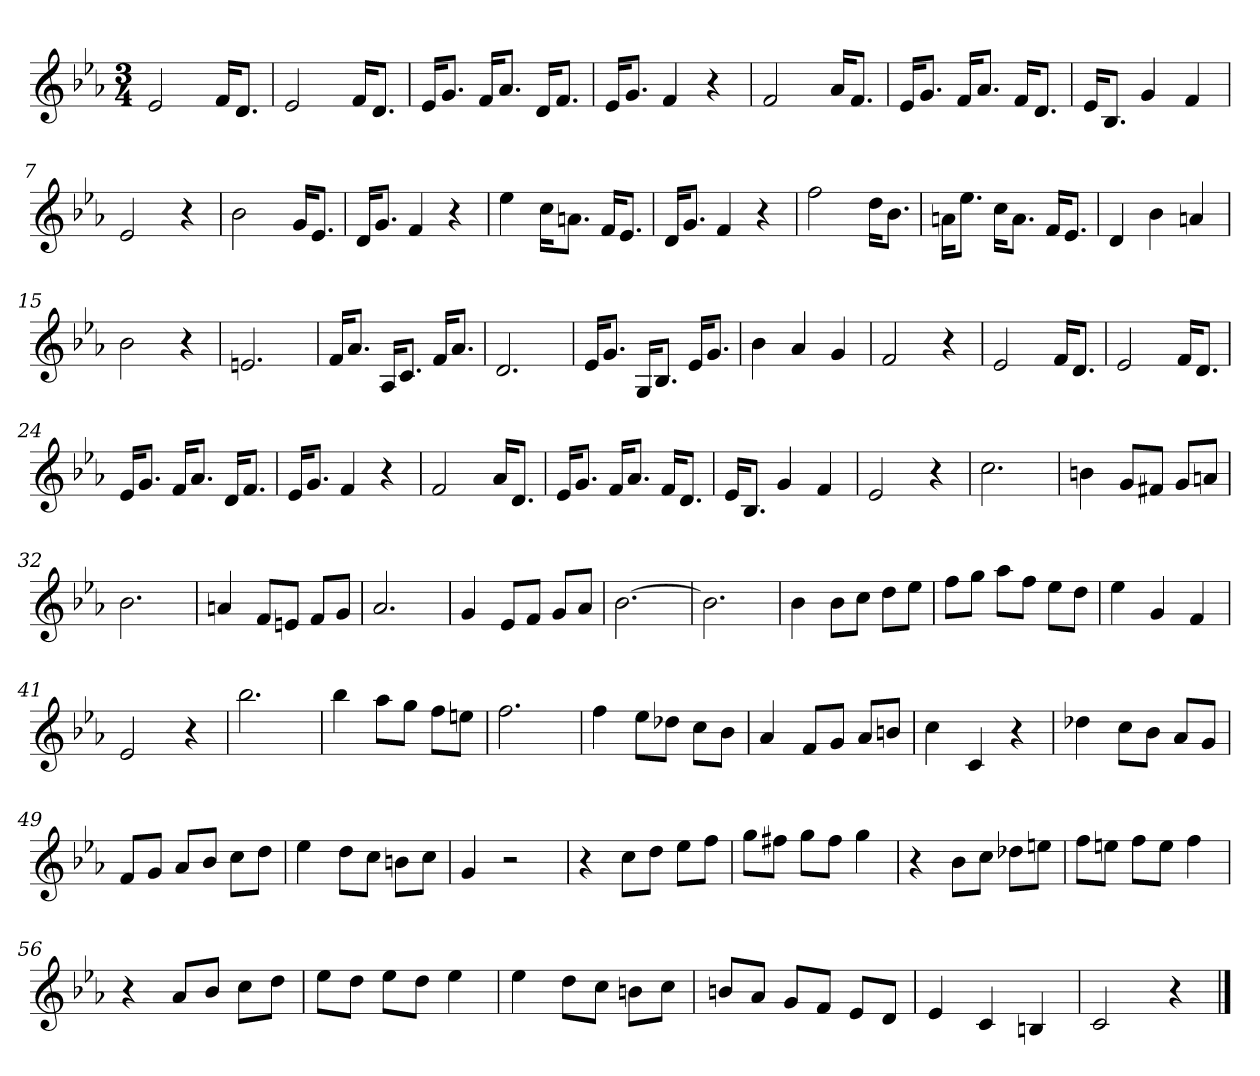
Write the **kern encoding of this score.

**kern
*part1
*staff1
*k[b-e-a-]
*E-:
*M3/4
=
2e-
16fKL
8.dJ
=1
2e-
16fKL
8.dJ
=2
16e-KL
8.gJ
16fKL
8.a-J
16dKL
8.fJ
=3
16e-KL
8.gJ
4f
4r
=4
2f
16a-KL
8.fJ
=5
16e-KL
8.gJ
16fKL
8.a-J
16fKL
8.dJ
=6
16e-KL
8.B-J
4g
4f
=7
2e-
4r
=8
2b-
16gKL
8.e-J
=9
16dKL
8.gJ
4f
4r
=10
4ee-
16ccKL
8.anJ
16fKL
8.e-J
=11
16dKL
8.gJ
4f
4r
=12
2ff
16ddKL
8.b-J
=13
16anKL
8.ee-J
16ccKL
8.aJ
16fKL
8.e-J
=14
4d
4b-
4an
=15
2b-
4r
=16
2.en
=17
16fKL
8.a-J
16A-KL
8.cJ
16fKL
8.a-J
=18
2.d
=19
16e-KL
8.gJ
16GKL
8.B-J
16e-KL
8.gJ
=20
4b-
4a-
4g
=21
2f
4r
=22
2e-
16fKL
8.dJ
=23
2e-
16fKL
8.dJ
=24
16e-KL
8.gJ
16fKL
8.a-J
16dKL
8.fJ
=25
16e-KL
8.gJ
4f
4r
=26
2f
16a-KL
8.dJ
=27
16e-KL
8.gJ
16fKL
8.a-J
16fKL
8.dJ
=28
16e-KL
8.B-J
4g
4f
=29
2e-
4r
=30
2.cc
=31
4bn
8gL
8f#XJ
8gL
8anJ
=32
2.b-
=33
4an
8fL
8enJ
8fL
8gJ
=34
2.a-
=35
4g
8e-L
8fJ
8gL
8a-J
=36
[2.b-
=37
2.b-]
=38
4b-
8b-L
8ccJ
8ddL
8ee-J
=39
8ffL
8ggJ
8aa-L
8ffJ
8ee-L
8ddJ
=40
4ee-
4g
4f
=41
2e-
4r
=42
2.bb-
=43
4bb-
8aa-L
8ggJ
8ffL
8eenJ
=44
2.ff
=45
4ff
8ee-L
8dd-XJ
8ccL
8b-J
=46
4a-
8fL
8gJ
8a-L
8bnJ
=47
4cc
4c
4r
=48
4dd-X
8ccL
8b-J
8a-L
8gJ
=49
8fL
8gJ
8a-L
8b-J
8ccL
8ddJ
=50
4ee-
8ddL
8ccJ
8bnL
8ccJ
=51
4g
2r
=52
4r
8ccL
8ddJ
8ee-L
8ffJ
=53
8ggL
8ff#XJ
8ggL
8ff#J
4gg
=54
4r
8b-L
8ccJ
8dd-XL
8eenJ
=55
8ffL
8eenJ
8ffL
8eeJ
4ff
=56
4r
8a-L
8b-J
8ccL
8ddJ
=57
8ee-L
8ddJ
8ee-L
8ddJ
4ee-
=58
4ee-
8ddL
8ccJ
8bnL
8ccJ
=59
8bnL
8a-J
8gL
8fJ
8e-L
8dJ
=60
4e-
4c
4Bn
=61
2c
4r
==
*-
